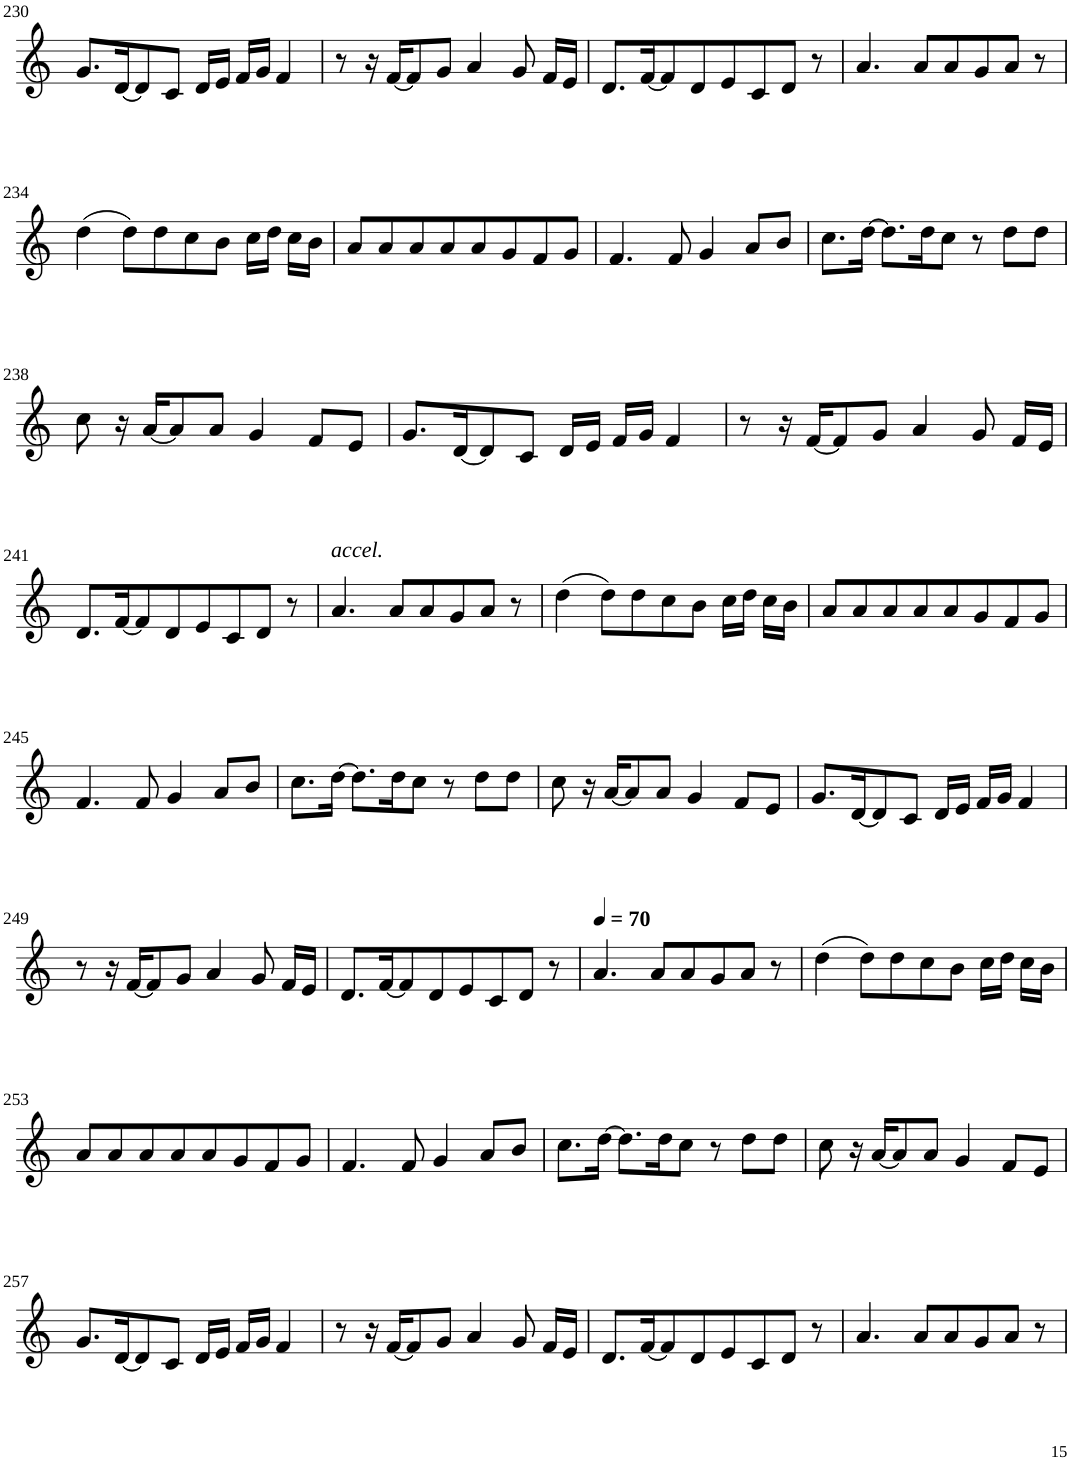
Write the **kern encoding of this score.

**kern
*part1
*staff1
*I"Violin
!!LO:PB:g=z
*clefG2
*k[]
*M8/8
=230
8.g/L
[16d/K
8d/]
8c/J
16d/LL
16e/JJ
16f/LL
16g/JJ
4f/
=231
8r
16r
[16f/KL
8f/]
8g/J
4a/
8g/
16f/LL
16e/JJ
=232
8.d/L
[16f/K
8f/]
8d/
8e/
8c/
8d/J
8r
=233
4.a/
8a/L
8a/
8g/
8a/J
8r
!!LO:LB:g=z
=234
(4dd\
8dd\L)
8dd\
8cc\
8b\J
16cc\LL
16dd\JJ
16cc\LL
16b\JJ
=235
8a/L
8a/
8a/
8a/
8a/
8g/
8f/
8g/J
=236
4.f/
8f/
4g/
8a/L
8b/J
=237
8.cc\L
[16dd\Jk
8.dd\L]
16dd\K
8cc\J
8r
8dd\L
8dd\J
!!LO:LB:g=z
=238
8cc\
16r
[16a/KL
8a/]
8a/J
4g/
8f/L
8e/J
=239
8.g/L
[16d/K
8d/]
8c/J
16d/LL
16e/JJ
16f/LL
16g/JJ
4f/
=240
8r
16r
[16f/KL
8f/]
8g/J
4a/
8g/
16f/LL
16e/JJ
!!LO:LB:g=z
=241
8.d/L
[16f/K
8f/]
8d/
8e/
8c/
8d/J
8r
=242
!LO:TX:a:i:t=accel.
4.a/
8a/L
8a/
8g/
8a/J
8r
=243
(4dd\
8dd\L)
8dd\
8cc\
8b\J
16cc\LL
16dd\JJ
16cc\LL
16b\JJ
=244
8a/L
8a/
8a/
8a/
8a/
8g/
8f/
8g/J
!!LO:LB:g=z
=245
4.f/
8f/
4g/
8a/L
8b/J
=246
8.cc\L
[16dd\Jk
8.dd\L]
16dd\K
8cc\J
8r
8dd\L
8dd\J
=247
8cc\
16r
[16a/KL
8a/]
8a/J
4g/
8f/L
8e/J
=248
8.g/L
[16d/K
8d/]
8c/J
16d/LL
16e/JJ
16f/LL
16g/JJ
4f/
!!LO:LB:g=z
=249
8r
16r
[16f/KL
8f/]
8g/J
4a/
8g/
16f/LL
16e/JJ
=250
8.d/L
[16f/K
8f/]
8d/
8e/
8c/
8d/J
8r
=251
*MM70
4.a/
8a/L
8a/
8g/
8a/J
8r
=252
(4dd\
8dd\L)
8dd\
8cc\
8b\J
16cc\LL
16dd\JJ
16cc\LL
16b\JJ
!!LO:LB:g=z
=253
8a/L
8a/
8a/
8a/
8a/
8g/
8f/
8g/J
=254
4.f/
8f/
4g/
8a/L
8b/J
=255
8.cc\L
[16dd\Jk
8.dd\L]
16dd\K
8cc\J
8r
8dd\L
8dd\J
=256
8cc\
16r
[16a/KL
8a/]
8a/J
4g/
8f/L
8e/J
!!LO:LB:g=z
=257
8.g/L
[16d/K
8d/]
8c/J
16d/LL
16e/JJ
16f/LL
16g/JJ
4f/
=258
8r
16r
[16f/KL
8f/]
8g/J
4a/
8g/
16f/LL
16e/JJ
=259
8.d/L
[16f/K
8f/]
8d/
8e/
8c/
8d/J
8r
=260
4.a/
8a/L
8a/
8g/
8a/J
8r
=
*-
